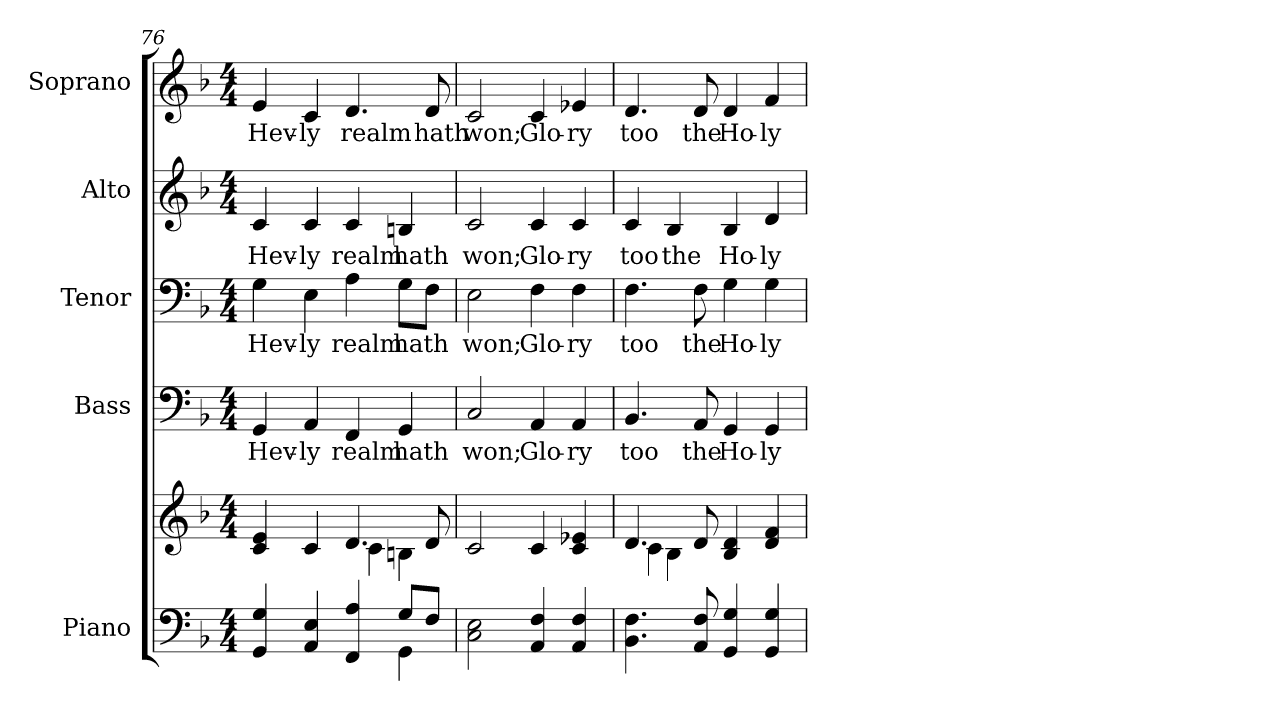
**kern	**kern	**kern	**text	**kern	**text	**kern	**text	**kern	**text
*part5	*part5	*part4	*part4	*part3	*part3	*part2	*part2	*part1	*part1
*staff6	*staff5	*staff4	*staff4	*staff3	*staff3	*staff2	*staff2	*staff1	*staff1
*I"Piano	*	*I"Bass	*	*I"Tenor	*	*I"Alto	*	*I"Soprano	*
*I'Pno.	*	*I'B.	*	*I'T.	*	*I'A.	*	*I'S.	*
*clefF4	*clefG2	*clefF4	*	*clefF4	*	*clefG2	*	*clefG2	*
*k[b-]	*k[b-]	*k[b-]	*	*k[b-]	*	*k[b-]	*	*k[b-]	*
*d:	*d:	*d:	*	*d:	*	*d:	*	*d:	*
*M4/4	*M4/4	*M4/4	*	*M4/4	*	*M4/4	*	*M4/4	*
=76	=76	=76	=76	=76	=76	=76	=76	=76	=76
*^	*^	*	*	*	*	*	*	*	*
!	!	!	!	!	!LO:LY:b:color=#000000	!	!	!	!	!	!
!	!	!	!	!	!	!	!LO:LY:b:color=#000000	!	!	!	!
!	!	!	!	!	!	!	!	!	!LO:LY:b:color=#000000	!	!
!	!	!	!	!	!	!	!	!	!	!	!LO:LY:b:color=#000000
4GGi/ 4Gi	2ryy	4ci/ 4ei	2ryy	4GGi/	Hev-	4Gi\	Hev-	4ci/	Hev-	4ei/	Hev-
!	!	!	!	!	!LO:LY:b:color=#000000	!	!	!	!	!	!
!	!	!	!	!	!	!	!LO:LY:b:color=#000000	!	!	!	!
!	!	!	!	!	!	!	!	!	!LO:LY:b:color=#000000	!	!
!	!	!	!	!	!	!	!	!	!	!	!LO:LY:b:color=#000000
4AAi/ 4Ei	.	4ci/	.	4AAi/	-ly	4Ei\	-ly	4ci/	-ly	4ci/	-ly
!	!	!	!	!	!LO:LY:b:color=#000000	!	!	!	!	!	!
!	!	!	!	!	!	!	!LO:LY:b:color=#000000	!	!	!	!
!	!	!	!	!	!	!	!	!	!LO:LY:b:color=#000000	!	!
!	!	!	!	!	!	!	!	!	!	!	!LO:LY:b:color=#000000
4FFi/ 4Ai	4ryy	4.di/	4ci\	4FFi/	realm	4Ai\	realm	4ci/	realm	4.di/	realm
!	!	!	!	!	!LO:LY:b:color=#000000	!	!	!	!	!	!
!	!	!	!	!	!	!	!LO:LY:b:color=#000000	!	!	!	!
!	!	!	!	!	!	!	!	!	!LO:LY:b:color=#000000	!	!
8Gi/L	4GGi\	.	4Bni\	4GGi/	hath	8Gi\L	hath	4Bni/	hath	.	.
!	!	!	!	!	!	!	!	!	!	!	!LO:LY:b:color=#000000
8Fi/J	.	8di/	.	.	.	8Fi\J	.	.	.	8di/	hath
*v	*v	*	*	*	*	*	*	*	*	*	*
*	*v	*v	*	*	*	*	*	*	*	*
=77	=77	=77	=77	=77	=77	=77	=77	=77	=77
!	!	!	!LO:LY:b:color=#000000	!	!	!	!	!	!
!	!	!	!	!	!LO:LY:b:color=#000000	!	!	!	!
!	!	!	!	!	!	!	!LO:LY:b:color=#000000	!	!
!	!	!	!	!	!	!	!	!	!LO:LY:b:color=#000000
2Ci\ 2Ei	2ci/	2Ci/	won;	2Ei\	won;	2ci/	won;	2ci/	won;
!	!	!	!LO:LY:b:color=#000000	!	!	!	!	!	!
!	!	!	!	!	!LO:LY:b:color=#000000	!	!	!	!
!	!	!	!	!	!	!	!LO:LY:b:color=#000000	!	!
!	!	!	!	!	!	!	!	!	!LO:LY:b:color=#000000
4AAi/ 4Fi	4ci/	4AAi/	Glo-	4Fi\	Glo-	4ci/	Glo-	4ci/	Glo-
!	!	!	!LO:LY:b:color=#000000	!	!	!	!	!	!
!	!	!	!	!	!LO:LY:b:color=#000000	!	!	!	!
!	!	!	!	!	!	!	!LO:LY:b:color=#000000	!	!
!	!	!	!	!	!	!	!	!	!LO:LY:b:color=#000000
4AAi/ 4Fi	4ci/ 4e-Xi	4AAi/	-ry	4Fi\	-ry	4ci/	-ry	4e-Xi/	-ry
=78	=78	=78	=78	=78	=78	=78	=78	=78	=78
*	*^	*	*	*	*	*	*	*	*
!	!	!	!	!LO:LY:b:color=#000000	!	!	!	!	!	!
!	!	!	!	!	!	!LO:LY:b:color=#000000	!	!	!	!
!	!	!	!	!	!	!	!	!LO:LY:b:color=#000000	!	!
!	!	!	!	!	!	!	!	!	!	!LO:LY:b:color=#000000
4.BB-i\ 4.Fi	4.di/	4ci\	4.BB-i/	too	4.Fi\	too	4ci/	too	4.di/	too
!	!	!	!	!	!	!	!	!LO:LY:b:color=#000000	!	!
.	.	4B-i\	.	.	.	.	4B-i/	the	.	.
!	!	!	!	!LO:LY:b:color=#000000	!	!	!	!	!	!
!	!	!	!	!	!	!LO:LY:b:color=#000000	!	!	!	!
!	!	!	!	!	!	!	!	!	!	!LO:LY:b:color=#000000
8AAi/ 8Fi	8di/	.	8AAi/	the	8Fi\	the	.	.	8di/	the
!	!	!	!	!LO:LY:b:color=#000000	!	!	!	!	!	!
!	!	!	!	!	!	!LO:LY:b:color=#000000	!	!	!	!
!	!	!	!	!	!	!	!	!LO:LY:b:color=#000000	!	!
!	!	!	!	!	!	!	!	!	!	!LO:LY:b:color=#000000
4GGi/ 4Gi	4B-i/ 4di	2ryy	4GGi/	Ho-	4Gi\	Ho-	4B-i/	Ho-	4di/	Ho-
!	!	!	!	!LO:LY:b:color=#000000	!	!	!	!	!	!
!	!	!	!	!	!	!LO:LY:b:color=#000000	!	!	!	!
!	!	!	!	!	!	!	!	!LO:LY:b:color=#000000	!	!
!	!	!	!	!	!	!	!	!	!	!LO:LY:b:color=#000000
4GGi/ 4Gi	4di/ 4fi	.	4GGi/	-ly	4Gi\	-ly	4di/	-ly	4fi/	-ly
*	*v	*v	*	*	*	*	*	*	*	*
=	=	=	=	=	=	=	=	=	=
*-	*-	*-	*-	*-	*-	*-	*-	*-	*-
